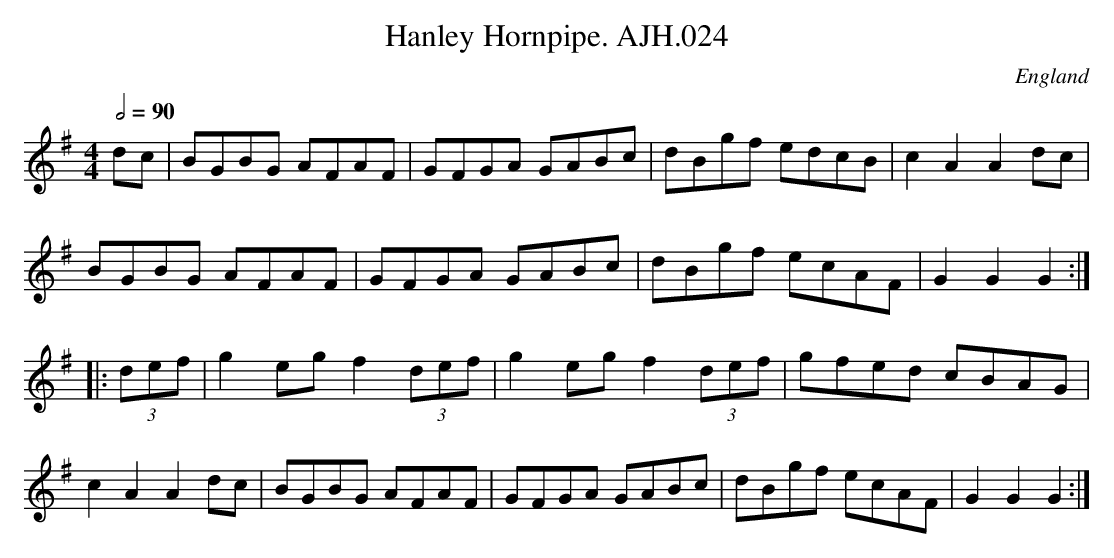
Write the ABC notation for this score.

X:1
T:Hanley Hornpipe. AJH.024
L:1/8
M:4/4
O:England
Q:1/2=90
K:G
dc|BGBG AFAF|GFGA GABc|dBgf edcB|c2A2A2 dc|!
BGBG AFAF|GFGA GABc|dBgf ecAF|G2G2G2:|!
|:(3def|g2eg f2(3def|g2eg f2(3def|gfed cBAG|!
c2A2A2dc|BGBG AFAF|GFGA GABc|dBgf ecAF|G2G2G2:|
